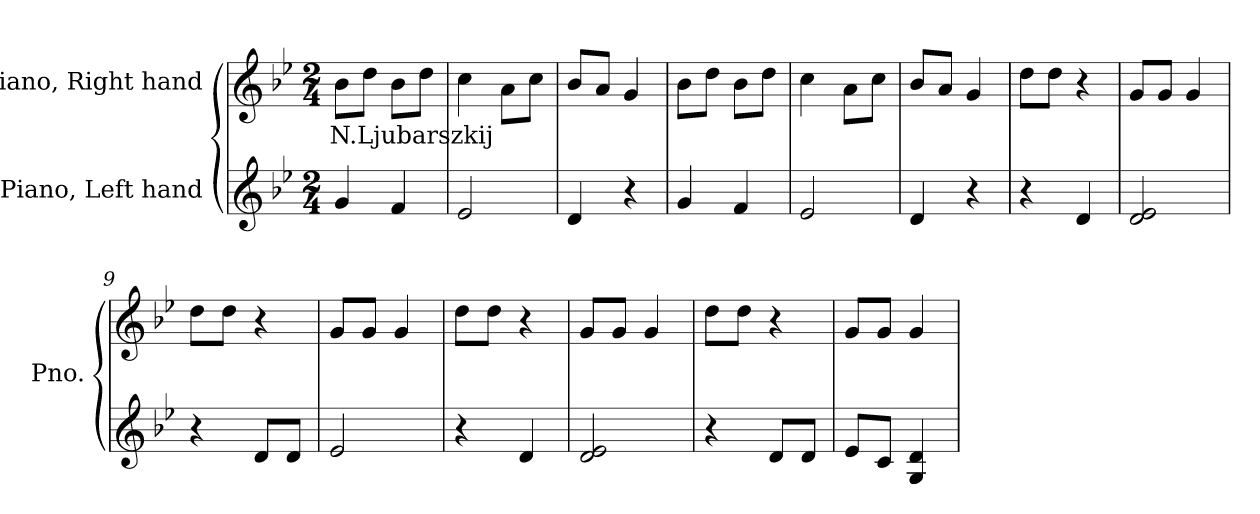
**kern	**kern	**text
*part2	*part1	*part1
*staff2	*staff1	*staff1
*I"Piano, Left hand	*I"Piano, Right hand	*
*I'Pno.	*I'Pno.	*
*clefG2	*clefG2	*
*k[b-e-]	*k[b-e-]	*
*M2/4	*M2/4	*
*MM120	*MM120	*
=1	=1	=1
!	!	!LO:LY:b
4g/	8b-\L	N.Ljubarszkij
.	8dd\J	.
4f/	8b-\L	.
.	8dd\J	.
=2	=2	=2
2e-/	4cc\	.
.	8a\L	.
.	8cc\J	.
=3	=3	=3
4d/	8b-/L	.
.	8a/J	.
4r	4g/	.
=4	=4	=4
4g/	8b-\L	.
.	8dd\J	.
4f/	8b-\L	.
.	8dd\J	.
=5	=5	=5
2e-/	4cc\	.
.	8a\L	.
.	8cc\J	.
=6	=6	=6
4d/	8b-/L	.
.	8a/J	.
4r	4g/	.
!!LO:LB:g=z
=7	=7	=7
4r	8dd\L	.
.	8dd\J	.
4d/	4r	.
=8	=8	=8
2d/ 2e-/	8g/L	.
.	8g/J	.
.	4g/	.
=9	=9	=9
4r	8dd\L	.
.	8dd\J	.
8d/L	4r	.
8d/J	.	.
=10	=10	=10
2e-/	8g/L	.
.	8g/J	.
.	4g/	.
=11	=11	=11
4r	8dd\L	.
.	8dd\J	.
4d/	4r	.
=12	=12	=12
2d/ 2e-/	8g/L	.
.	8g/J	.
.	4g/	.
=13	=13	=13
4r	8dd\L	.
.	8dd\J	.
8d/L	4r	.
8d/J	.	.
=14	=14	=14
8e-/L	8g/L	.
8c/J	8g/J	.
4G/ 4d/	4g/	.
=	=	=
*-	*-	*-
